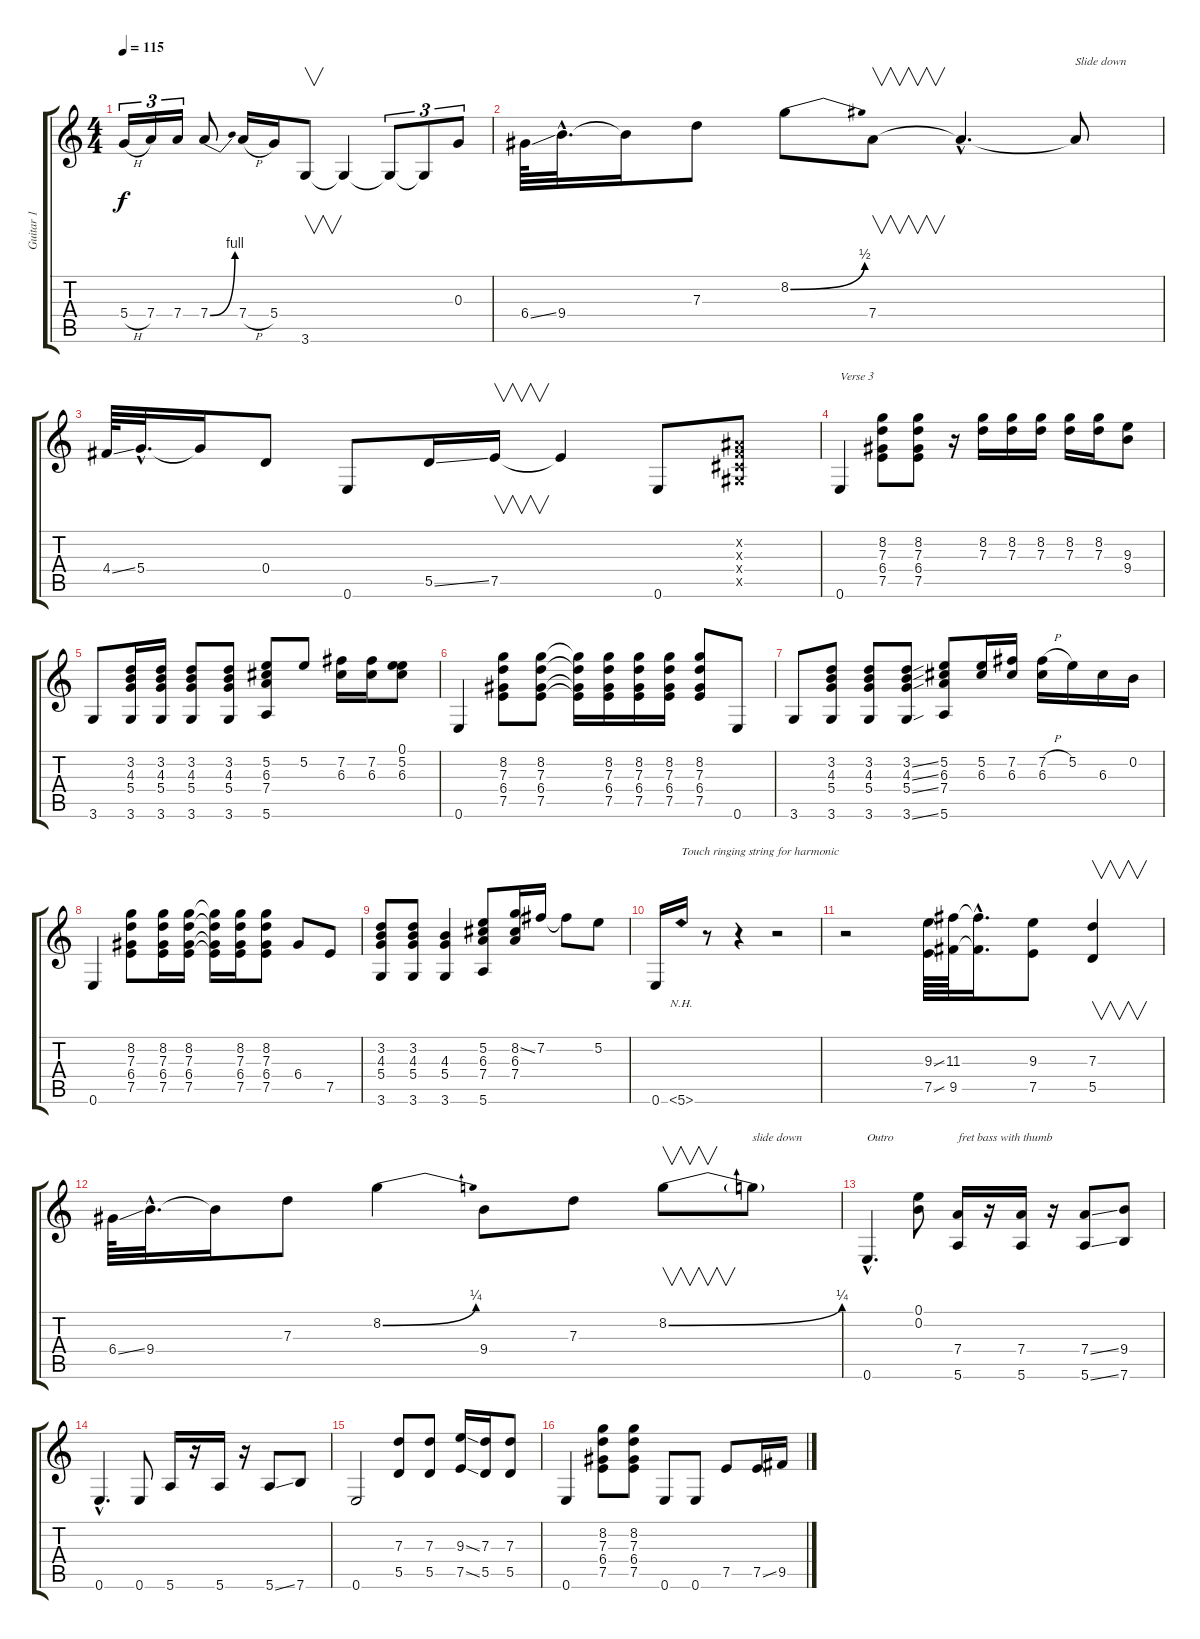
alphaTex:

\track ("Guitar 1" "Guitar 1") {instrument distortionguitar}
\staff {score tabs}
\tuning (E4 B3 G3 D3 A2 E2) {hide}
\ts (4 4)
\tempo 115
\clef g2
\ks c
5.4{h}.16{tu (3 2) dy f} 7.4.16{tu (3 2)} 7.4.16{tu (3 2)} 7.4{be (bend 0 0 60 4)}.8 7.4{h}.16 5.4.16 3.6.8{v} 3.6{t}.4 3.6{t}.8{tu (3 2)} 3.6{t}.8{tu (3 2)} 0.3.8{tu (3 2)} |
6.4{ss}.64 9.4{hac}.32{d} 9.4{t}.16 7.3.8 8.2{be (bend 0 0 60 2)}.8 7.4.8{v} 7.4{hac t}.4{d} 7.4{t}.8{txt "Slide down"} |
4.4{ss}.64 5.4{hac}.32{d} 5.4{t}.16 0.4.8 0.6.8 5.5{ss}.16 7.5.16{v} 7.5{t}.4 0.6.8 (-1.2{x} -1.3{x} -1.4{x} -1.5{x}).8 |
0.6.4{txt "Verse 3"} (8.2 7.3 6.4 7.5).8 (8.2 7.3 6.4 7.5).8 r.16 (8.2 7.3).16 (8.2 7.3).16 (8.2 7.3).16 (8.2 7.3).16 (8.2 7.3).16 (9.3 9.4).8 |
3.6.8 (3.2 4.3 5.4 3.6).16 (3.2 4.3 5.4 3.6).16 (3.2 4.3 5.4 3.6).8 (3.2 4.3 5.4 3.6).8 (5.2 6.3 7.4 5.6).8 5.2.8 (7.2 6.3).16 (7.2 6.3).16 (0.1 5.2 6.3).8 |
0.6.4 (8.2 7.3 6.4 7.5).8 (8.2 7.3 6.4 7.5).8 (8.2{t} 7.3{t} 6.4{t} 7.5{t}).16 (8.2 7.3 6.4 7.5).16 (8.2 7.3 6.4 7.5).16 (8.2 7.3 6.4 7.5).16 (8.2 7.3 6.4 7.5).8 0.6.8 |
3.6.8 (3.2 4.3 5.4 3.6).8 (3.2 4.3 5.4 3.6).8 (3.2{ss} 4.3{ss} 5.4{ss} 3.6{ss}).8 (5.2 6.3 7.4 5.6).8 (5.2 6.3).16 (7.2 6.3).16 (7.2{h} 6.3).16 5.2.16 6.3.16 0.2.16 |
0.6.4 (8.2 7.3 6.4 7.5).8 (8.2 7.3 6.4 7.5).16 (8.2 7.3 6.4 7.5).16 (8.2{t} 7.3{t} 6.4{t} 7.5{t}).16 (8.2 7.3 6.4 7.5).16 (8.2 7.3 6.4 7.5).8 6.4.8 7.5.8 |
(3.2 4.3 5.4 3.6).8 (3.2 4.3 5.4 3.6).8 (4.3 5.4 3.6).4 (5.2 6.3 7.4 5.6).8 (8.2{ss} 6.3 7.4).16 7.2.16 7.2{t}.8 5.2.8 |
0.6.16 5.6{nh}.16{txt "Touch ringing string for harmonic"} r.8 r.4 r.2 |
r.2 (9.3{ss} 7.5{ss}).64 (11.3 9.5).64 (11.3{hac t} 9.5{hac t}).16{d} (9.3 7.5).8 (7.3 5.5).4{v} |
6.4{ss}.64 9.4{hac}.32{d} 9.4{t}.16 7.3.8 8.2{be (bend 0 0 60 1)}.4 9.4.8 7.3.8 8.2{be (bend 0 0 60 1)}.8{v} 8.2{t}.8{txt "slide down"} |
0.6{hac}.4{d txt "Outro"} (0.1 0.2).8 (7.4 5.6).16{txt "fret bass with thumb"} r.16 (7.4 5.6).16 r.16 (7.4{ss} 5.6{ss}).8 (9.4 7.6).8 |
0.6{hac}.4{d} 0.6.8 5.6.16 r.16 5.6.16 r.16 5.6{ss}.8 7.6.8 |
0.6.2 (7.3 5.5).8 (7.3 5.5).8 (9.3{ss} 7.5{ss}).16 (7.3 5.5).16 (7.3 5.5).8 |
0.6.4 (8.2 7.3 6.4 7.5).8 (8.2 7.3 6.4 7.5).8 0.6.8 0.6.8 7.5.8 7.5{ss}.16 9.5.16
